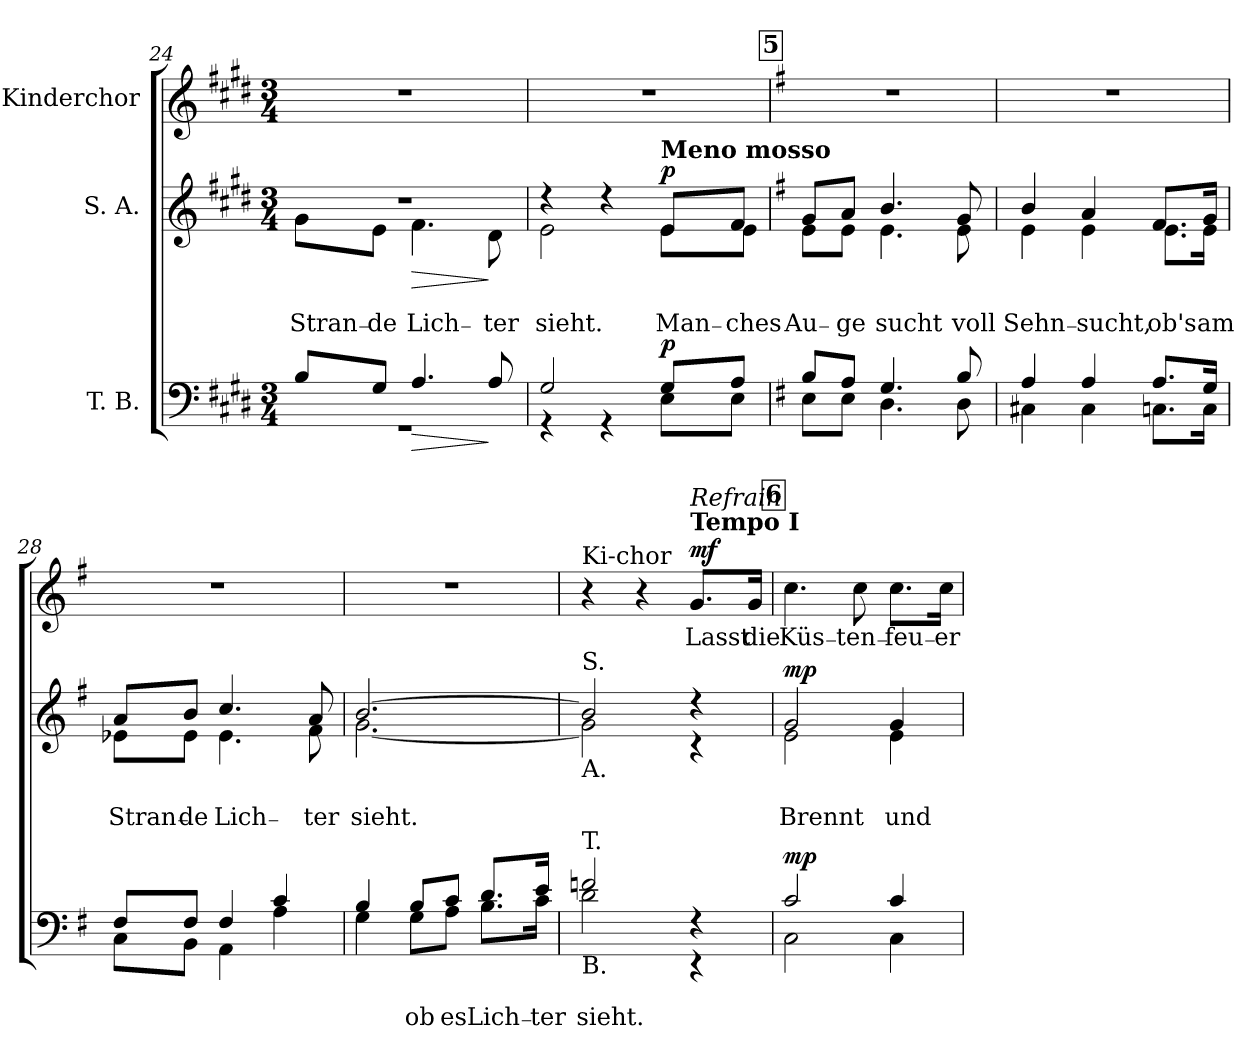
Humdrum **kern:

**kern	**text	**text	**dynam	**kern	**text	**text	**dynam	**kern	**text	**dynam
*part3	*part3	*part3	*part3	*part2	*part2	*part2	*part2	*part1	*part1	*part1
*staff3	*staff3	*staff3	*staff3	*staff2	*staff2	*staff2	*staff2	*staff1	*staff1	*staff1
*I"T. B.	*	*	*	*I"S. A.	*	*	*	*I"Kinderchor	*	*
*clefF4	*	*	*	*clefG2	*	*	*	*clefG2	*	*
*k[f#c#g#d#]	*	*	*	*k[f#c#g#d#]	*	*	*	*k[f#c#g#d#]	*	*
*E:	*	*	*	*E:	*	*	*	*E:	*	*
*M3/4	*	*	*	*M3/4	*	*	*	*M3/4	*	*
=24	=24	=24	=24	=24	=24	=24	=24	=24	=24	=24
*^	*	*	*	*	*	*	*	*	*	*
!	!LO:N:vis=1	!	!	!	!LO:N:vis=1	!	!	!	!	!	!
*	*	*	*	*	*^	*	*	*	*	*	*
!	!	!	!	!	!	!	!	!LO:LY:b	!	!	!	!
8B/L	2.rGG	.	.	.	2.rdd	8g#\L	.	Stran₋	.	2.r	.	.
!	!	!	!	!	!	!	!	!LO:LY:b	!	!	!	!
8G#/J	.	.	.	.	.	8e\J	.	de	.	.	.	.
!	!	!	!	!LO:HP:b	!	!	!	!	!	!	!	!
!	!	!	!	!	!	!	!	!LO:LY:b	!LO:HP:b	!	!	!
4.A/	.	.	.	>	.	4.f#\	.	Lich₋	>	.	.	.
!	!	!	!	!	!	!	!	!LO:LY:b	!	!	!	!
8A/	.	.	.	]	.	8d#\	.	ter	]	.	.	.
=25	=25	=25	=25	=25	=25	=25	=25	=25	=25	=25	=25	=25
!	!	!	!	!	!	!	!	!LO:LY:b	!	!	!	!
2G#/	4rGG	.	.	.	4rdd	2e\	.	sieht.	.	2.r	.	.
.	4rGG	.	.	.	4rdd	.	.	.	.	.	.	.
!	!	!	!	!	!LO:TX:a:B:t=Meno mosso	!	!	!	!	!	!	!
!	!	!	!	!LO:DY:a	!	!	!	!LO:LY:b	!LO:DY:a	!	!	!
8G#/L	8E\L	.	.	p	8e/L	8e\L	.	Man₋	p	.	.	.
!	!	!	!	!	!	!	!	!LO:LY:b	!	!	!	!
8A/J	8E\J	.	.	.	8f#/J	8e\J	.	ches	.	.	.	.
!!LO:LB:g=z
!!LO:REH:place=s2:a:B:fs=10.5:t=5
=26	=26	=26	=26	=26	=26	=26	=26	=26	=26	=26	=26	=26
*k[f#]	*	*	*	*	*k[f#]	*	*	*	*	*k[f#]	*	*
*G:	*	*	*	*	*G:	*	*	*	*	*G:	*	*
!	!	!	!	!	!	!	!	!LO:LY:b	!	!	!	!
8B/L	8E\L	.	.	.	8g/L	8e\L	.	Au₋	.	2.r	.	.
!	!	!	!	!	!	!	!	!LO:LY:b	!	!	!	!
8A/J	8E\J	.	.	.	8a/J	8e\J	.	ge	.	.	.	.
!	!	!	!	!	!	!	!	!LO:LY:b	!	!	!	!
4.G/	4.D\	.	.	.	4.b/	4.e\	.	sucht	.	.	.	.
!	!	!	!	!	!	!	!	!LO:LY:b	!	!	!	!
8B/	8D\	.	.	.	8g/	8e\	.	voll	.	.	.	.
=27	=27	=27	=27	=27	=27	=27	=27	=27	=27	=27	=27	=27
!	!	!	!	!	!	!	!	!LO:LY:b	!	!	!	!
4A/	4C#X\	.	.	.	4b/	4e\	.	Sehn₋	.	2.r	.	.
!	!	!	!	!	!	!	!	!LO:LY:b	!	!	!	!
4A/	4C#\	.	.	.	4a/	4e\	.	sucht,	.	.	.	.
!	!	!	!	!	!	!	!	!LO:LY:b	!	!	!	!
8.A/L	8.Cn\L	.	.	.	8.f#/L	8.e\L	.	ob's	.	.	.	.
!	!	!	!	!	!	!	!	!LO:LY:b	!	!	!	!
16G/Jk	16C\Jk	.	.	.	16g/Jk	16e\Jk	.	am	.	.	.	.
=28	=28	=28	=28	=28	=28	=28	=28	=28	=28	=28	=28	=28
!	!	!	!	!	!	!	!	!LO:LY:b	!	!	!	!
8F#/L	8C\L	.	.	.	8a/L	8e-X\L	.	Stran₋	.	2.r	.	.
!	!	!	!	!	!	!	!	!LO:LY:b	!	!	!	!
8F#/J	8BB\J	.	.	.	8b/J	8e-\J	.	de	.	.	.	.
!	!	!	!	!	!	!	!	!LO:LY:b	!	!	!	!
4F#/	4AA\	.	.	.	4.cc/	4.e-\	.	Lich₋	.	.	.	.
4c/	4A\	.	.	.	.	.	.	.	.	.	.	.
!	!	!	!	!	!	!	!	!LO:LY:b	!	!	!	!
.	.	.	.	.	8a/	8f#\	.	ter	.	.	.	.
=29	=29	=29	=29	=29	=29	=29	=29	=29	=29	=29	=29	=29
!	!	!	!	!	!	!	!	!LO:LY:b	!	!	!	!
4B/	4G\	.	.	.	[>2.b/	[<2.g\	.	sieht.	.	2.r	.	.
!	!	!	!LO:LY:b	!	!	!	!	!	!	!	!	!
8B/L	8G\L	.	ob	.	.	.	.	.	.	.	.	.
!	!	!	!LO:LY:b	!	!	!	!	!	!	!	!	!
8c/J	8A\J	.	es	.	.	.	.	.	.	.	.	.
!	!	!	!LO:LY:b	!	!	!	!	!	!	!	!	!
8.d/L	8.B\L	.	Lich₋	.	.	.	.	.	.	.	.	.
!	!	!	!LO:LY:b	!	!	!	!	!	!	!	!	!
16e/Jk	16c\Jk	.	ter	.	.	.	.	.	.	.	.	.
!!LO:PB:g=z
=30	=30	=30	=30	=30	=30	=30	=30	=30	=30	=30	=30	=30
!	!	!	!	!	!	!	!	!	!	!LO:TX:a:t=Ki-chor	!	!
!	!	!	!	!	!LO:TX:a:t=S.	!	!	!	!	!	!	!
!	!	!	!	!	!LO:TX:b:t=A.	!	!	!	!	!	!	!
!LO:TX:a:t=T.	!	!	!	!	!	!	!	!	!	!	!	!
!LO:TX:b:t=B.	!	!	!	!	!	!	!	!	!	!	!	!
!	!	!	!LO:LY:b	!	!	!	!	!	!	!	!	!
2fn/	2d\	.	sieht.	.	2b/]	2g\]	.	.	.	4r	.	.
.	.	.	.	.	.	.	.	.	.	4r	.	.
!	!	!	!	!	!	!	!	!	!	!LO:TX:a:B:t=Tempo I	!	!
!	!	!	!	!	!	!	!	!	!	!LO:TX:a:i:t=Refrain	!	!
!	!	!	!	!	!	!	!	!	!	!	!LO:LY:b	!LO:DY:a
4rF	4rEE	.	.	.	4rdd	4rc	.	.	.	8.g/L	Lasst	mf
!	!	!	!	!	!	!	!	!	!	!	!LO:LY:b	!
.	.	.	.	.	.	.	.	.	.	16g/Jk	die	.
!!LO:REH:place=s1:a:B:fs=10.5:t=6
=31	=31	=31	=31	=31	=31	=31	=31	=31	=31	=31	=31	=31
!	!	!	!	!	!	!	!	!LO:LY:b	!	!	!	!
!	!	!	!	!LO:DY:a	!	!	!	!	!LO:DY:a	!	!LO:LY:b	!
2c/	2C\	.	.	mp	2g/	2e\	.	Brennt	mp	4.cc\	Küs₋	.
!	!	!	!	!	!	!	!	!	!	!	!LO:LY:b	!
.	.	.	.	.	.	.	.	.	.	8cc\	ten₋	.
!	!	!	!	!	!	!	!	!LO:LY:b	!	!	!	!
!	!	!	!	!	!	!	!	!	!	!	!LO:LY:b	!
4c/	4C\	.	.	.	4g/	4e\	.	und	.	8.cc\L	feu₋	.
!	!	!	!	!	!	!	!	!	!	!	!LO:LY:b	!
.	.	.	.	.	.	.	.	.	.	16cc\Jk	er	.
*v	*v	*	*	*	*	*	*	*	*	*	*	*
*	*	*	*	*v	*v	*	*	*	*	*	*
=	=	=	=	=	=	=	=	=	=	=
*-	*-	*-	*-	*-	*-	*-	*-	*-	*-	*-
